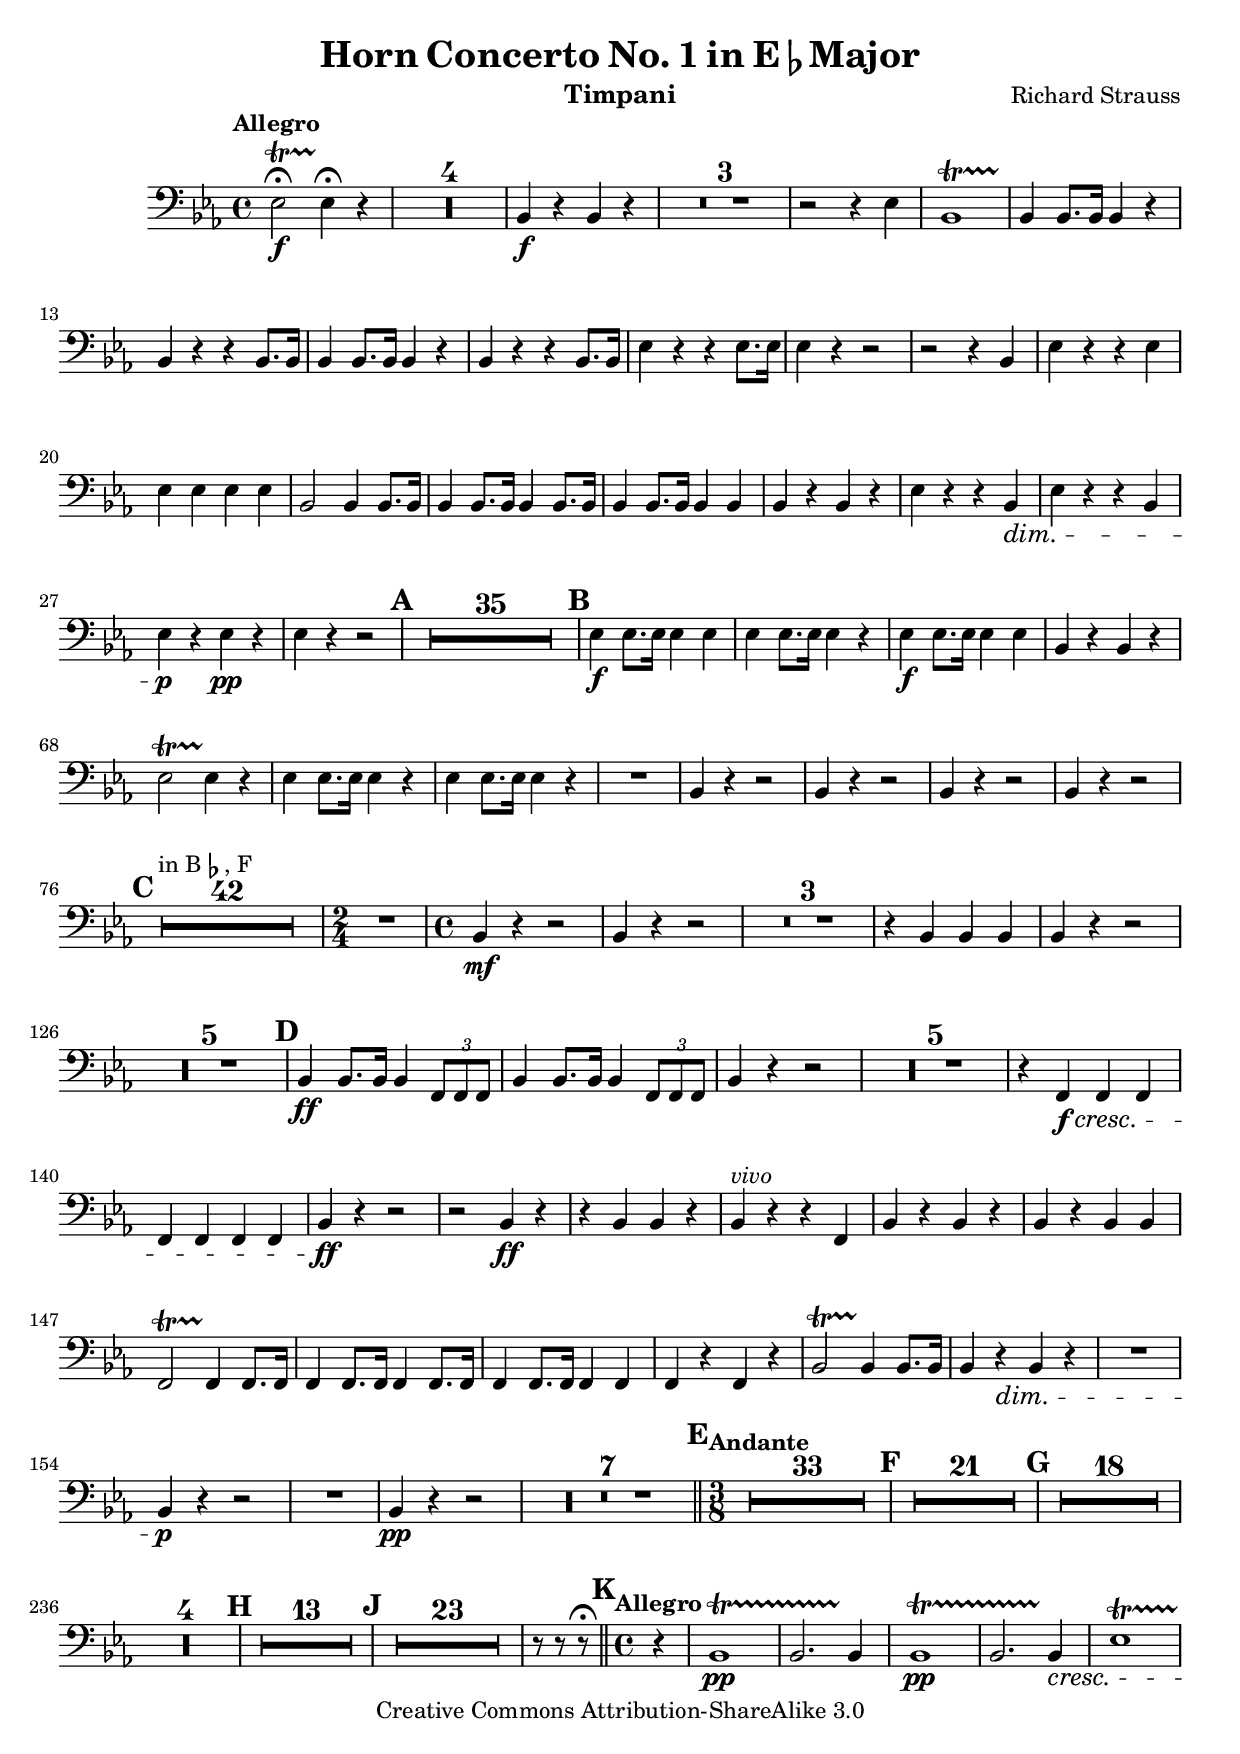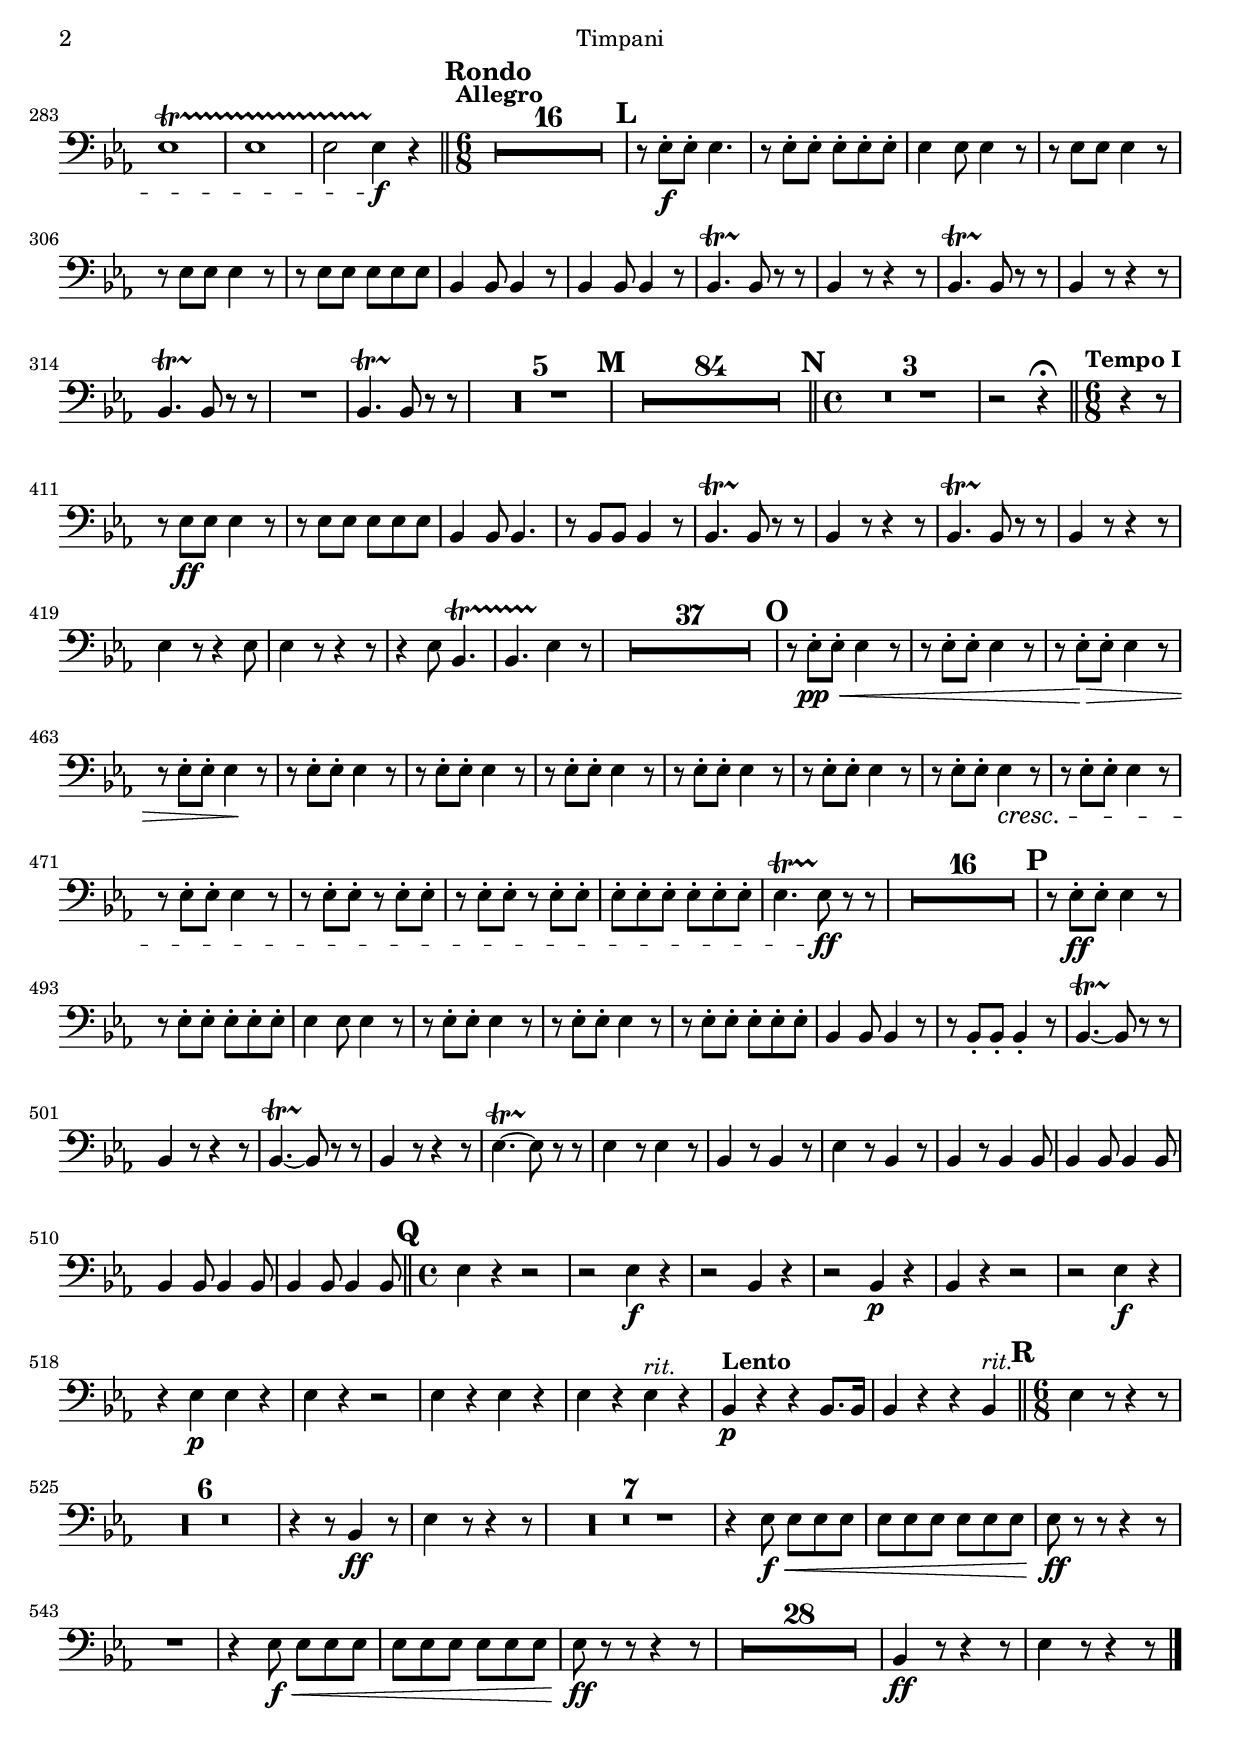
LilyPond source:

\version "2.13.33"

\version "2.13.33"

\include "defs.ily"

timpaniMvtI = \relative c
{
  \clef bass
  \key ees \major
  ees2\startTrillSpan\fermata\f ees4\stopTrillSpan\fermata r |
  R1*4 |
  bes4\f r bes r |
  R1*3 |
  r2 r4 ees4 |
  bes1\startTrillSpan |
  bes4\stopTrillSpan bes8. bes16 bes4 r |
  bes4 r r bes8. bes16 |
  bes4 bes8. bes16 bes4 r |
  bes4 r r bes8. bes16 |
  ees4 r r ees8. ees16 |
  ees4 r r2 |
  r2 r4 bes |
  ees r r ees |
  ees ees ees ees |
  bes2 bes4 bes8. bes16 |
  bes4 bes8. bes16 bes4 bes8. bes16 |
  bes4 bes8. bes16 bes4 bes |
  bes r bes r |
  ees r r bes\dim |
  ees r r bes |
  ees\p r ees\pp r |
  ees r r2 |

  %A
  R1*35 |

  %B
  ees4\f ees8. ees16 ees4 ees |
  ees4 ees8. ees16 ees4 r |
  ees4\f ees8. ees16 ees4 ees |
  bes4 r bes r |
  ees2\startTrillSpan ees4\stopTrillSpan r |
  ees4 ees8. ees16 ees4 r |
  ees4 ees8. ees16 ees4 r |
  R1 |
  \repeat unfold 4 {bes4 r r2 |}

  %C
  s1*0^\markup {in B\flat, F}
  R1*42 |

  %2/4
  R2 |

  %4/4
  bes4\mf r r2 |
  bes4 r r2 |
  R1*3 |
  r4 bes bes bes |
  bes r r2 |
  R1*5 |

  %D
  s1*0\ff
  \repeat unfold 2
  {
    bes4 bes8. bes16 bes4 \times 2/3 {f8 f f} |
  }
  bes4 r r2 |
  R1*5 |
  r4 f\f\cresc f f |
  f f f f |
  bes\ff r r2 |
  r bes4\ff r |
  r bes bes r |
  bes^\vivo r r f |
  bes r bes r |
  bes r bes bes |
  f2\startTrillSpan f4\stopTrillSpan f8. f16 |
  f4 f8. f16 f4 f8. f16 |
  f4 f8. f16 f4 f |
  f r f r |
  bes2\startTrillSpan bes4\stopTrillSpan bes8. bes16 |
  bes4 r\dim bes r |
  R1 |
  bes4\p r r2 |
  R1 |
  bes4\pp r r2 |
  R1*7 |
}

timpaniMvtII = \relative c
{
  %tacet
  %E
  R4.*33 |

  %F
  R4.*21 |

  %G
  R4.*18 |

  %key change
  R4.*4 |

  %H
  R4.*13 |

  %J
  R4.*23 |
  r8 r r\fermata |
}

timpaniMvtIII = \relative c
{
  %K
  r4 |
  bes1\startTrillSpan\pp |
  bes2. bes4\stopTrillSpan |
  bes1\startTrillSpan\pp |
  bes2. bes4\stopTrillSpan\cresc |
  ees1\startTrillSpan |
  ees |
  ees |
  ees2 ees4\stopTrillSpan\f r |

  %6/8
  R2.*16 |

  %L
  r8 ees-.\f ees-. ees4. |
  r8 ees-. ees-. ees-. ees-. ees-. |
  ees4 ees8 ees4 r8 |
  r8 ees ees ees4 r8 |
  r8 ees ees ees4 r8 |
  r8 ees ees ees ees ees |
  bes4 bes8 bes4 r8 |
  bes4 bes8 bes4 r8 |
  bes4.\startTrillSpan bes8\stopTrillSpan r r |
  bes4 r8 r4 r8 |
  bes4.\startTrillSpan bes8\stopTrillSpan r r |
  bes4 r8 r4 r8 |
  bes4.\startTrillSpan bes8\stopTrillSpan r r |
  R2. |
  bes4.\startTrillSpan bes8\stopTrillSpan r r |
  R2.*5 |

  %M
  R2.*84 |
  R1*3 |
  r2 r4\fermata |

  %6/8
  r4 r8 |
  r8 ees\ff ees ees4 r8 |
  r8 ees ees ees ees ees |
  bes4 bes8 bes4. |
  r8 bes bes bes4 r8 |
  bes4.\startTrillSpan bes8\stopTrillSpan r r |
  bes4 r8 r4 r8 |
  bes4.\startTrillSpan bes8\stopTrillSpan r r |
  bes4 r8 r4 r8 |
  ees4 r8 r4 ees8 |
  ees4 r8 r4 r8 |
  r4 ees8 bes4.\startTrillSpan |
  bes ees4\stopTrillSpan r8 |
  R2.*37 |

  %O
  r8 ees-.\pp\< ees-. ees4 r8 |
  r8 ees-. ees-. ees4 r8 |
  r8 ees-.\> ees-. ees4 r8 |
  r8 ees-. ees-. ees4\! r8 |
  \repeat unfold 5
  {
    r8 ees-. ees-. ees4 r8 |
  }
  r8 ees-. ees-. ees4\cresc r8 |
  r8 ees-. ees-. ees4 r8 |
  r8 ees-. ees-. ees4 r8 |
  r8 ees-. ees-. r ees-. ees-. |
  r8 ees-. ees-. r ees-. ees-. |
  ees-. ees-. ees-. ees-. ees-. ees-. |
  ees4.\startTrillSpan ees8\stopTrillSpan\ff r r |
  R2.*16 |

  %P
  r8 ees-.\ff ees-. ees4 r8 |
  r8 ees-. ees-. ees-. ees-. ees-. |
  ees4 ees8 ees4 r8 |
  r ees-. ees-. ees4 r8 |
  r ees-. ees-. ees4 r8 |
  r8 ees-. ees-. ees-. ees-. ees-. |
  bes4 bes8 bes4 r8 |
  r8 bes-. bes-. bes4-. r8 |
  bes4.~\startTrillSpan bes8\stopTrillSpan r r |
  bes4 r8 r4 r8 |
  bes4.~\startTrillSpan bes8\stopTrillSpan r r |
  bes4 r8 r4 r8 |
  ees4.~\startTrillSpan ees8\stopTrillSpan r r |
  ees4 r8 ees4 r8 |
  bes4 r8 bes4 r8 |
  ees4 r8 bes4 r8 |
  bes4 r8 bes4 bes8 |
  bes4 bes8 bes4 bes8 |
  bes4 bes8 bes4 bes8 |
  bes4 bes8 bes4 bes8 |

  %Q
  %4/4
  ees4 r r2 |
  r2 ees4\f r |
  r2 bes4 r |
  r2 bes4\p r |
  bes r r2 |
  r2 ees4\f r |
  r ees\p ees r |
  ees r r2 |
  ees4 r ees r |
  ees r ees^\rit r |
  bes\p r r bes8. bes16 |
  bes4 r r bes^\rit |

  %R
  %6/8
  ees4 r8 r4 r8 |
  R2.*6 |
  r4 r8 bes4\ff r8 |
  ees4 r8 r4 r8 |
  R2.*7 |
  r4 ees8\f\< ees ees ees |
  ees ees ees ees ees ees |
  ees\ff r r r4 r8 |
  R2. |
  r4 ees8\f\< ees ees ees |
  ees ees ees ees ees ees |
  ees\ff r r r4 r8 |
  R2.*28 |
  bes4\ff r8 r4 r8 |
  ees4 r8 r4 r8 |
}

timpani = {\timpaniMvtI \timpaniMvtII \timpaniMvtIII}


instrument = \markup {Timpani}
notes = \timpani

\include "part.ily"
